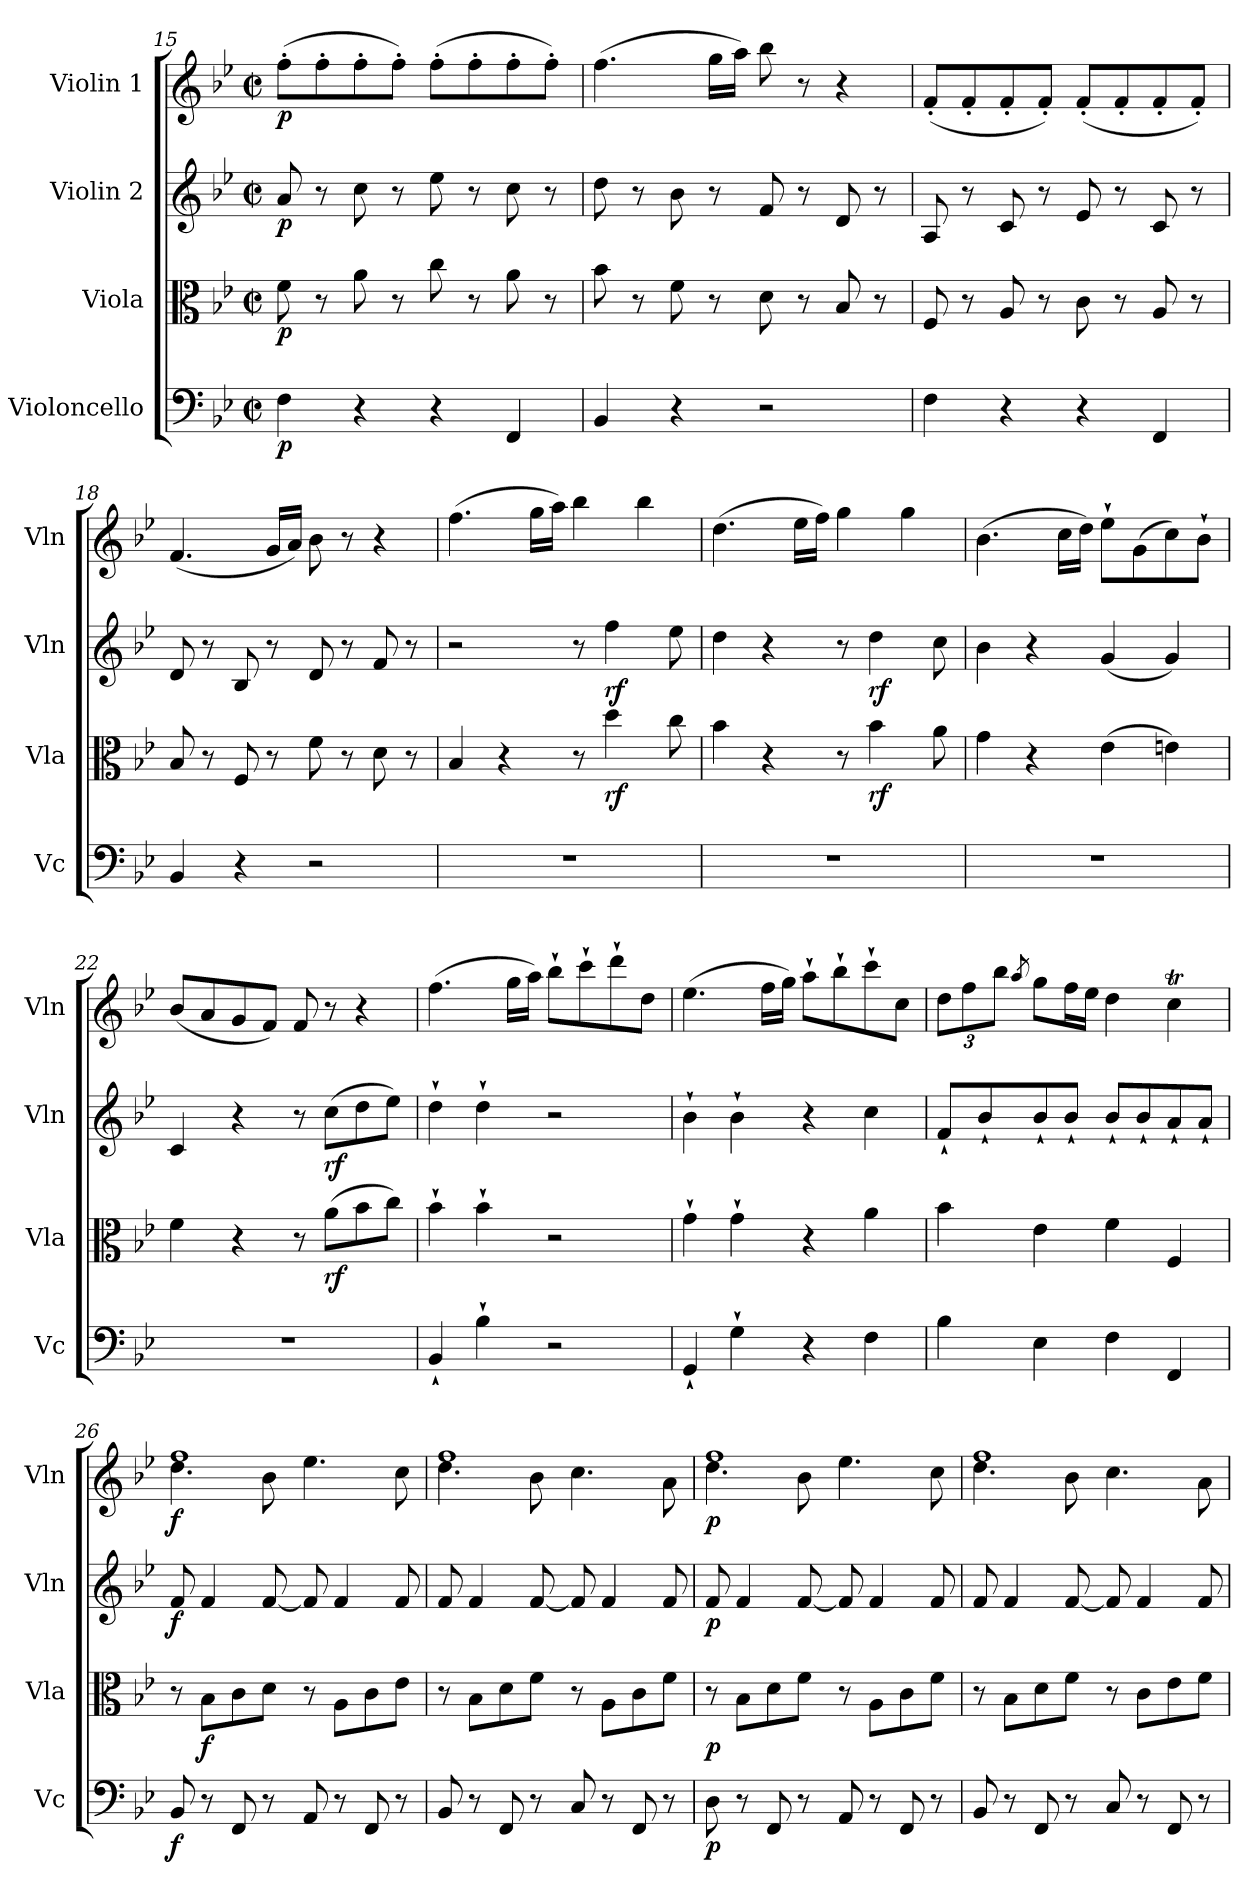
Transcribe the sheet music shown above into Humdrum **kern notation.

**kern	**dynam	**kern	**dynam	**kern	**dynam	**kern	**dynam
*part4	*part4	*part3	*part3	*part2	*part2	*part1	*part1
*staff4	*staff4	*staff3	*staff3	*staff2	*staff2	*staff1	*staff1
*I"Violoncello	*	*I"Viola	*	*I"Violin 2	*	*I"Violin 1	*
*I'Vc	*	*I'Vla	*	*I'Vln	*	*I'Vln	*
!!LO:PB:g=z
*clefF4	*	*clefC3	*	*clefG2	*	*clefG2	*
*k[b-e-]	*	*k[b-e-]	*	*k[b-e-]	*	*k[b-e-]	*
*M2/2	*	*M2/2	*	*M2/2	*	*M2/2	*
*met(c|)	*	*met(c|)	*	*met(c|)	*	*met(c|)	*
=15	=15	=15	=15	=15	=15	=15	=15
!	!LO:DY:b	!	!LO:DY:b	!	!LO:DY:b	!	!LO:DY:b
4F\	p	8f\	p	8a/	p	(8ff'\L	p
.	.	8r	.	8r	.	8ff'\	.
4r	.	8a\	.	8cc\	.	8ff'\	.
.	.	8r	.	8r	.	8ff'\J)	.
4r	.	8cc\	.	8ee-\	.	(8ff'\L	.
.	.	8r	.	8r	.	8ff'\	.
4FF/	.	8a\	.	8cc\	.	8ff'\	.
.	.	8r	.	8r	.	8ff'\J)	.
=16	=16	=16	=16	=16	=16	=16	=16
4BB-/	.	8b-\	.	8dd\	.	(4.ff\	.
.	.	8r	.	8r	.	.	.
4r	.	8f\	.	8b-\	.	.	.
.	.	8r	.	8r	.	16gg\LL	.
.	.	.	.	.	.	16aa\JJ)	.
2r	.	8d\	.	8f/	.	8bb-\	.
.	.	8r	.	8r	.	8r	.
.	.	8B-/	.	8d/	.	4r	.
.	.	8r	.	8r	.	.	.
=17	=17	=17	=17	=17	=17	=17	=17
4F\	.	8F/	.	8A/	.	(8f'/L	.
.	.	8r	.	8r	.	8f'/	.
4r	.	8A/	.	8c/	.	8f'/	.
.	.	8r	.	8r	.	8f'/J)	.
4r	.	8c\	.	8e-/	.	(8f'/L	.
.	.	8r	.	8r	.	8f'/	.
4FF/	.	8A/	.	8c/	.	8f'/	.
.	.	8r	.	8r	.	8f'/J)	.
=18	=18	=18	=18	=18	=18	=18	=18
4BB-/	.	8B-/	.	8d/	.	(4.f/	.
.	.	8r	.	8r	.	.	.
4r	.	8F/	.	8B-/	.	.	.
.	.	8r	.	8r	.	16g/LL	.
.	.	.	.	.	.	16a/JJ)	.
2r	.	8f\	.	8d/	.	8b-\	.
.	.	8r	.	8r	.	8r	.
.	.	8d\	.	8f/	.	4r	.
.	.	8r	.	8r	.	.	.
=19	=19	=19	=19	=19	=19	=19	=19
1r	.	4B-/	.	2r	.	(4.ff\	.
.	.	4r	.	.	.	.	.
.	.	.	.	.	.	16gg\LL	.
.	.	.	.	.	.	16aa\JJ)	.
.	.	8r	.	8r	.	4bb-\	.
!	!	!	!LO:DY:b	!	!LO:DY:b	!	!
.	.	4dd\	rf	4ff\	rf	.	.
.	.	.	.	.	.	4bb-\	.
.	.	8cc\	.	8ee-\	.	.	.
!!LO:LB:g=z
=20	=20	=20	=20	=20	=20	=20	=20
1r	.	4b-\	.	4dd\	.	(4.dd\	.
.	.	4r	.	4r	.	.	.
.	.	.	.	.	.	16ee-\LL	.
.	.	.	.	.	.	16ff\JJ)	.
.	.	8r	.	8r	.	4gg\	.
!	!	!	!LO:DY:b	!	!LO:DY:b	!	!
.	.	4b-\	rf	4dd\	rf	.	.
.	.	.	.	.	.	4gg\	.
.	.	8a\	.	8cc\	.	.	.
!!LO:LB:g=z
=21	=21	=21	=21	=21	=21	=21	=21
1r	.	4g\	.	4b-\	.	(4.b-\	.
.	.	4r	.	4r	.	.	.
.	.	.	.	.	.	16cc\LL	.
.	.	.	.	.	.	16dd\JJ)	.
.	.	(4e-\	.	(4g/	.	8ee-`\L	.
.	.	.	.	.	.	(8g\	.
.	.	4en\)	.	4g/)	.	8cc\)	.
.	.	.	.	.	.	8b-`\J	.
=22	=22	=22	=22	=22	=22	=22	=22
1r	.	4f\	.	4c/	.	(8b-/L	.
.	.	.	.	.	.	8a/	.
.	.	4r	.	4r	.	8g/	.
.	.	.	.	.	.	8f/J)	.
.	.	8r	.	8r	.	8f/	.
!	!	!	!LO:DY:b	!	!LO:DY:b	!	!
.	.	(8a\L	rf	(8cc\L	rf	8r	.
.	.	8b-\	.	8dd\	.	4r	.
.	.	8cc\J)	.	8ee-\J)	.	.	.
=23	=23	=23	=23	=23	=23	=23	=23
4BB-`/	.	4b-`\	.	4dd`\	.	(4.ff\	.
4B-`\	.	4b-`\	.	4dd`\	.	.	.
.	.	.	.	.	.	16gg\LL	.
.	.	.	.	.	.	16aa\JJ)	.
2r	.	2r	.	2r	.	8bb-`\L	.
.	.	.	.	.	.	8ccc`\	.
.	.	.	.	.	.	8ddd`\	.
.	.	.	.	.	.	8dd\J	.
=24	=24	=24	=24	=24	=24	=24	=24
4GG`/	.	4g`\	.	4b-`\	.	(4.ee-\	.
4G`\	.	4g`\	.	4b-`\	.	.	.
.	.	.	.	.	.	16ff\LL	.
.	.	.	.	.	.	16gg\JJ)	.
4r	.	4r	.	4r	.	8aa`\L	.
.	.	.	.	.	.	8bb-`\	.
4F\	.	4a\	.	4cc\	.	8ccc`\	.
.	.	.	.	.	.	8cc\J	.
=25	=25	=25	=25	=25	=25	=25	=25
*	*	*	*	*	*	*Xbrackettup	*
4B-\	.	4b-\	.	8f`/L	.	12dd\L	.
.	.	.	.	.	.	12ff\	.
.	.	.	.	8b-`/	.	.	.
.	.	.	.	.	.	12bb-\J	.
.	.	.	.	.	.	8qaa/	.
4E-\	.	4e-\	.	8b-`/	.	8gg\L	.
.	.	.	.	8b-`/J	.	16ff\L	.
.	.	.	.	.	.	16ee-\JJ	.
4F\	.	4f\	.	8b-`/L	.	4dd\	.
.	.	.	.	8b-`/	.	.	.
4FF/	.	4F/	.	8a`/	.	4ccT\	.
.	.	.	.	8a`/J	.	.	.
!!LO:LB:g=z
=26	=26	=26	=26	=26	=26	=26	=26
*	*	*	*	*	*	*^	*
!	!LO:DY:b	!	!	!	!LO:DY:b	!	!	!LO:DY:b
8BB-/	f	8r	.	8f/	f	1ff	4.dd\	f
!	!	!	!LO:DY:b	!	!	!	!	!
8r	.	8B-\L	f	4f/	.	.	.	.
8FF/	.	8c\	.	.	.	.	.	.
8r	.	8d\J	.	[8f/	.	.	8b-\	.
8AA/	.	8r	.	8f/]	.	.	4.ee-\	.
8r	.	8A\L	.	4f/	.	.	.	.
8FF/	.	8c\	.	.	.	.	.	.
8r	.	8e-\J	.	8f/	.	.	8cc\	.
=27	=27	=27	=27	=27	=27	=27	=27	=27
8BB-/	.	8r	.	8f/	.	1ff	4.dd\	.
8r	.	8B-\L	.	4f/	.	.	.	.
8FF/	.	8d\	.	.	.	.	.	.
8r	.	8f\J	.	[8f/	.	.	8b-\	.
8C/	.	8r	.	8f/]	.	.	4.cc\	.
8r	.	8A\L	.	4f/	.	.	.	.
8FF/	.	8c\	.	.	.	.	.	.
8r	.	8f\J	.	8f/	.	.	8a\	.
=28	=28	=28	=28	=28	=28	=28	=28	=28
!	!LO:DY:b	!	!LO:DY:b	!	!LO:DY:b	!	!	!LO:DY:b
8D\	p	8r	p	8f/	p	1ff	4.dd\	p
8r	.	8B-\L	.	4f/	.	.	.	.
8FF/	.	8d\	.	.	.	.	.	.
8r	.	8f\J	.	[8f/	.	.	8b-\	.
8AA/	.	8r	.	8f/]	.	.	4.ee-\	.
8r	.	8A\L	.	4f/	.	.	.	.
8FF/	.	8c\	.	.	.	.	.	.
8r	.	8f\J	.	8f/	.	.	8cc\	.
=29	=29	=29	=29	=29	=29	=29	=29	=29
8BB-/	.	8r	.	8f/	.	1ff	4.dd\	.
8r	.	8B-\L	.	4f/	.	.	.	.
8FF/	.	8d\	.	.	.	.	.	.
8r	.	8f\J	.	[8f/	.	.	8b-\	.
8C/	.	8r	.	8f/]	.	.	4.cc\	.
8r	.	8c\L	.	4f/	.	.	.	.
8FF/	.	8e-\	.	.	.	.	.	.
8r	.	8f\J	.	8f/	.	.	8a\	.
*	*	*	*	*	*	*v	*v	*
=	=	=	=	=	=	=	=
*-	*-	*-	*-	*-	*-	*-	*-
